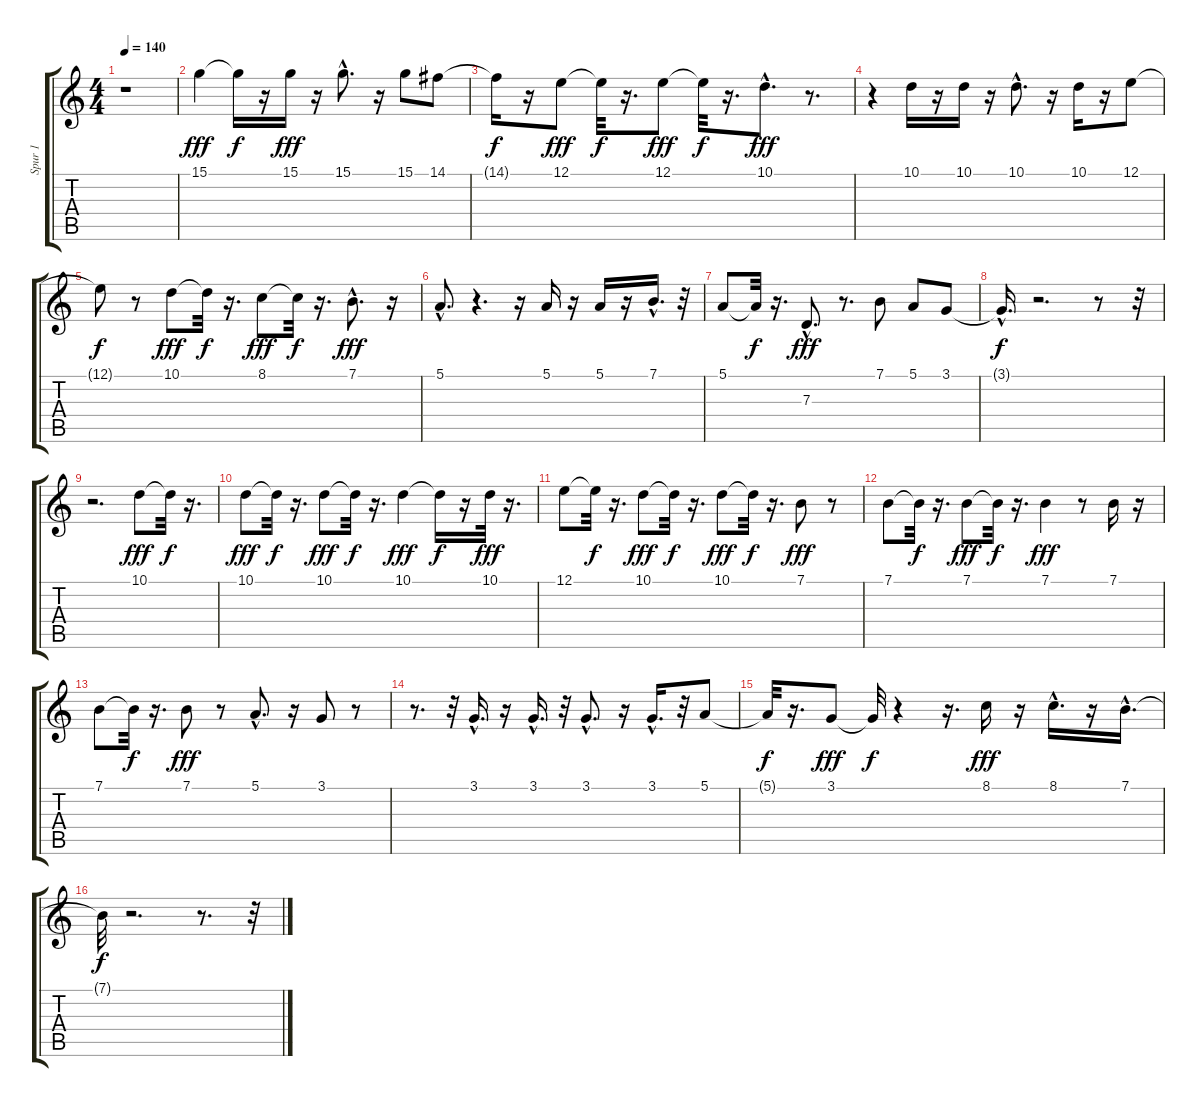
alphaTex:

\track ("Spur 1" "Spur 1") {instrument ocarina}
\staff {score tabs}
\tuning (E4 B3 G3 D3 A2 E2) {hide}
\ts (4 4)
\tempo 140
\clef g2
\ks c
r.1{dy f} |
15.1.4{dy fff} 15.1{t}.16{dy f} r.16 15.1.16{dy fff} r.16 15.1{hac}.8{d} r.16 15.1.8 14.1.8 |
14.1{t}.16{dy f} r.16 12.1.8{dy fff} 12.1{t}.32{dy f} r.16{d} 12.1.8{dy fff} 12.1{t}.32{dy f} r.16{d} 10.1{hac}.8{d dy fff} r.8{d} |
r.4 10.1.16 r.16 10.1.16 r.16 10.1{hac}.8{d} r.16 10.1.16 r.16 12.1.8 |
12.1{t}.8{dy f} r.8 10.1.8{dy fff} 10.1{t}.32{dy f} r.16{d} 8.1.8{dy fff} 8.1{t}.32{dy f} r.16{d} 7.1{hac}.8{d dy fff} r.16 |
5.1{hac}.8{d} r.4{d} r.16 5.1.16 r.16 5.1.16 r.16 7.1{hac}.16{d} r.32 |
5.1.8 5.1{t}.32{dy f} r.16{d} 7.3{hac}.8{d dy fff} r.8{d} 7.1.8 5.1.8 3.1.8 |
3.1{hac t}.16{d dy f} r.2{d} r.8 r.32 |
r.2{d} 10.1.8{dy fff} 10.1{t}.32{dy f} r.16{d} |
10.1.8{dy fff} 10.1{t}.32{dy f} r.16{d} 10.1.8{dy fff} 10.1{t}.32{dy f} r.16{d} 10.1.4{dy fff} 10.1{t}.16{dy f} r.16 10.1.32{dy fff} r.16{d} |
12.1.8 12.1{t}.32{dy f} r.16{d} 10.1.8{dy fff} 10.1{t}.32{dy f} r.16{d} 10.1.8{dy fff} 10.1{t}.32{dy f} r.16{d} 7.1.8{dy fff} r.8 |
7.1.8 7.1{t}.32{dy f} r.16{d} 7.1.8{dy fff} 7.1{t}.32{dy f} r.16{d} 7.1.4{dy fff} r.8 7.1.16 r.16 |
7.1.8 7.1{t}.32{dy f} r.16{d} 7.1.8{dy fff} r.8 5.1{hac}.8{d} r.16 3.1.8 r.8 |
r.8{d} r.32 3.1{hac}.16{d} r.16 3.1{hac}.16{d} r.32 3.1{hac}.8{d} r.16 3.1{hac}.16{d} r.32 5.1.8 |
5.1{t}.32{dy f} r.16{d} 3.1.8{dy fff} 3.1{t}.32{dy f} r.4 r.16{d} 8.1.16{dy fff} r.16 8.1{hac}.16{d} r.16 7.1{hac}.16{d} |
7.1{t}.32{dy f} r.2{d} r.8{d} r.32
